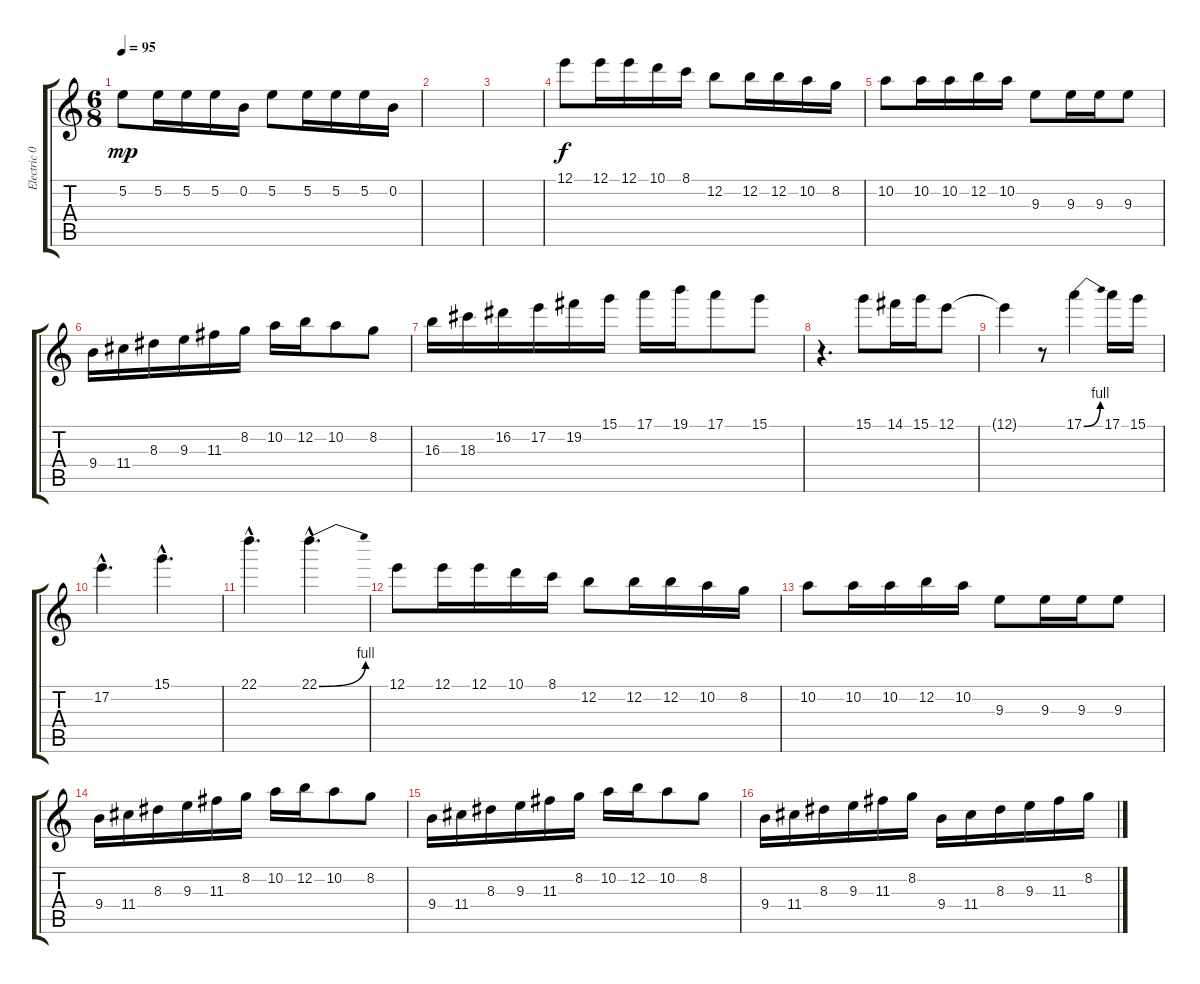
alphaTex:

\track ("Electric 02" "Electric 0") {instrument overdrivenguitar}
\staff {score tabs}
\tuning (E4 B3 G3 D3 A2 E2) {hide}
\ts (6 8)
\tempo 95
\clef g2
\ks c
5.2.8{dy mp} 5.2.16 5.2.16 5.2.16 0.2.16 5.2.8 5.2.16 5.2.16 5.2.16 0.2.16 |
|
|
12.1.8{dy f} 12.1.16 12.1.16 10.1.16 8.1.16 12.2.8 12.2.16 12.2.16 10.2.16 8.2.16 |
10.2.8 10.2.16 10.2.16 12.2.16 10.2.16 9.3.8 9.3.16 9.3.16 9.3.8 |
9.4.16 11.4.16 8.3.16 9.3.16 11.3.16 8.2.16 10.2.16 12.2.16 10.2.8 8.2.8 |
16.3.16 18.3.16 16.2.16 17.2.16 19.2.16 15.1.16 17.1.16 19.1.16 17.1.8 15.1.8 |
r.4{d} 15.1.8 14.1.16 15.1.16 12.1.8 |
12.1{t}.4 r.8 17.1{be (bend 0 0 60 4)}.4 17.1.16 15.1.16 |
17.2{hac}.4{d} 15.1{hac}.4{d} |
22.1{hac}.4{d} 22.1{be (bend 0 0 60 4) hac}.4{d} |
12.1.8 12.1.16 12.1.16 10.1.16 8.1.16 12.2.8 12.2.16 12.2.16 10.2.16 8.2.16 |
10.2.8 10.2.16 10.2.16 12.2.16 10.2.16 9.3.8 9.3.16 9.3.16 9.3.8 |
9.4.16 11.4.16 8.3.16 9.3.16 11.3.16 8.2.16 10.2.16 12.2.16 10.2.8 8.2.8 |
9.4.16 11.4.16 8.3.16 9.3.16 11.3.16 8.2.16 10.2.16 12.2.16 10.2.8 8.2.8 |
9.4.16 11.4.16 8.3.16 9.3.16 11.3.16 8.2.16 9.4.16 11.4.16 8.3.16 9.3.16 11.3.16 8.2.16
